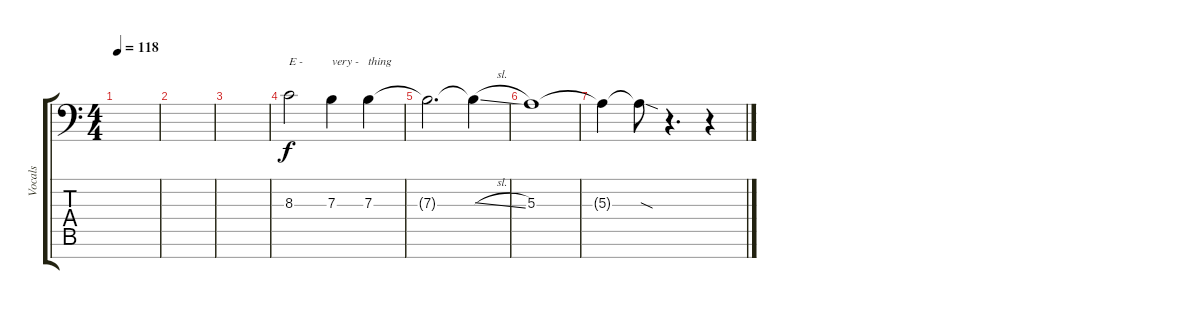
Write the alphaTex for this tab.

\track ("Vocals" "Vocals") {instrument bassoon}
\staff {score tabs}
\tuning (D4 A3 E3 D3 A2 E2 A1) {hide}
\ts (4 4)
\tempo 118
\clef f4
\ks c
|
|
|
8.3.2{txt "E - "} 7.3.4{txt "very - "} 7.3.4{txt "thing"} |
7.3{t}.2{d dy f} 7.3{sl t}.4 |
5.3.1 |
5.3{t}.4 5.3{sod t}.8 r.4{d} r.4
